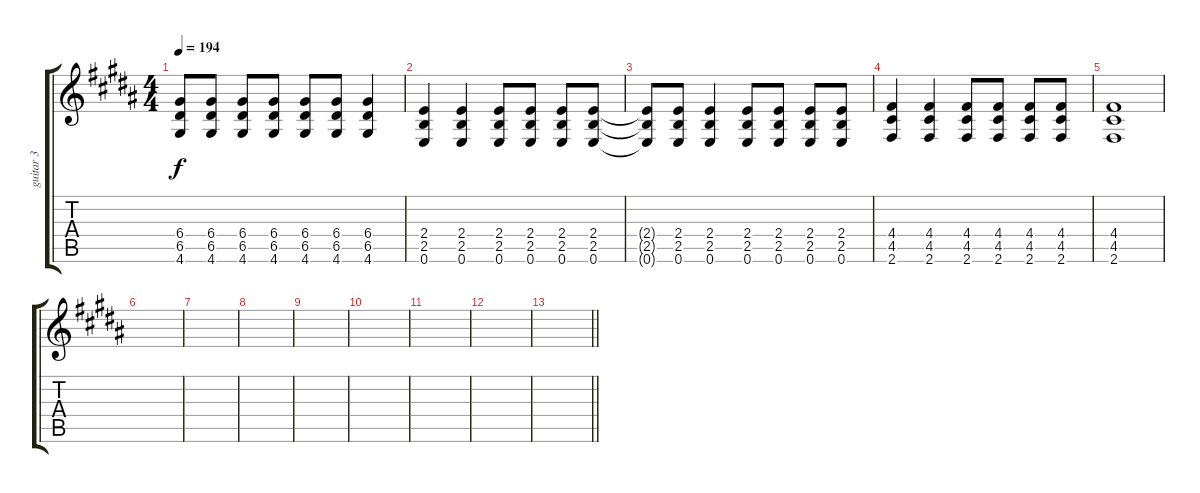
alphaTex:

\track ("guitar 3" "guitar 3") {instrument distortionguitar}
\staff {score tabs}
\tuning (E4 B3 G3 D3 A2 E2) {hide}
\ts (4 4)
\tempo 194
\clef g2
\ks b
(6.4 6.5 4.6).8{dy f} (6.4 6.5 4.6).8 (6.4 6.5 4.6).8 (6.4 6.5 4.6).8 (6.4 6.5 4.6).8 (6.4 6.5 4.6).8 (6.4 6.5 4.6).4 |
(2.4 2.5 0.6).4 (2.4 2.5 0.6).4 (2.4 2.5 0.6).8 (2.4 2.5 0.6).8 (2.4 2.5 0.6).8 (2.4 2.5 0.6).8 |
(2.4{t} 2.5{t} 0.6{t}).8 (2.4 2.5 0.6).8 (2.4 2.5 0.6).4 (2.4 2.5 0.6).8 (2.4 2.5 0.6).8 (2.4 2.5 0.6).8 (2.4 2.5 0.6).8 |
(4.4 4.5 2.6).4 (4.4 4.5 2.6).4 (4.4 4.5 2.6).8 (4.4 4.5 2.6).8 (4.4 4.5 2.6).8 (4.4 4.5 2.6).8 |
(4.4 4.5 2.6).1 |
|
|
|
|
|
|
|
\barLineRight lightlight
